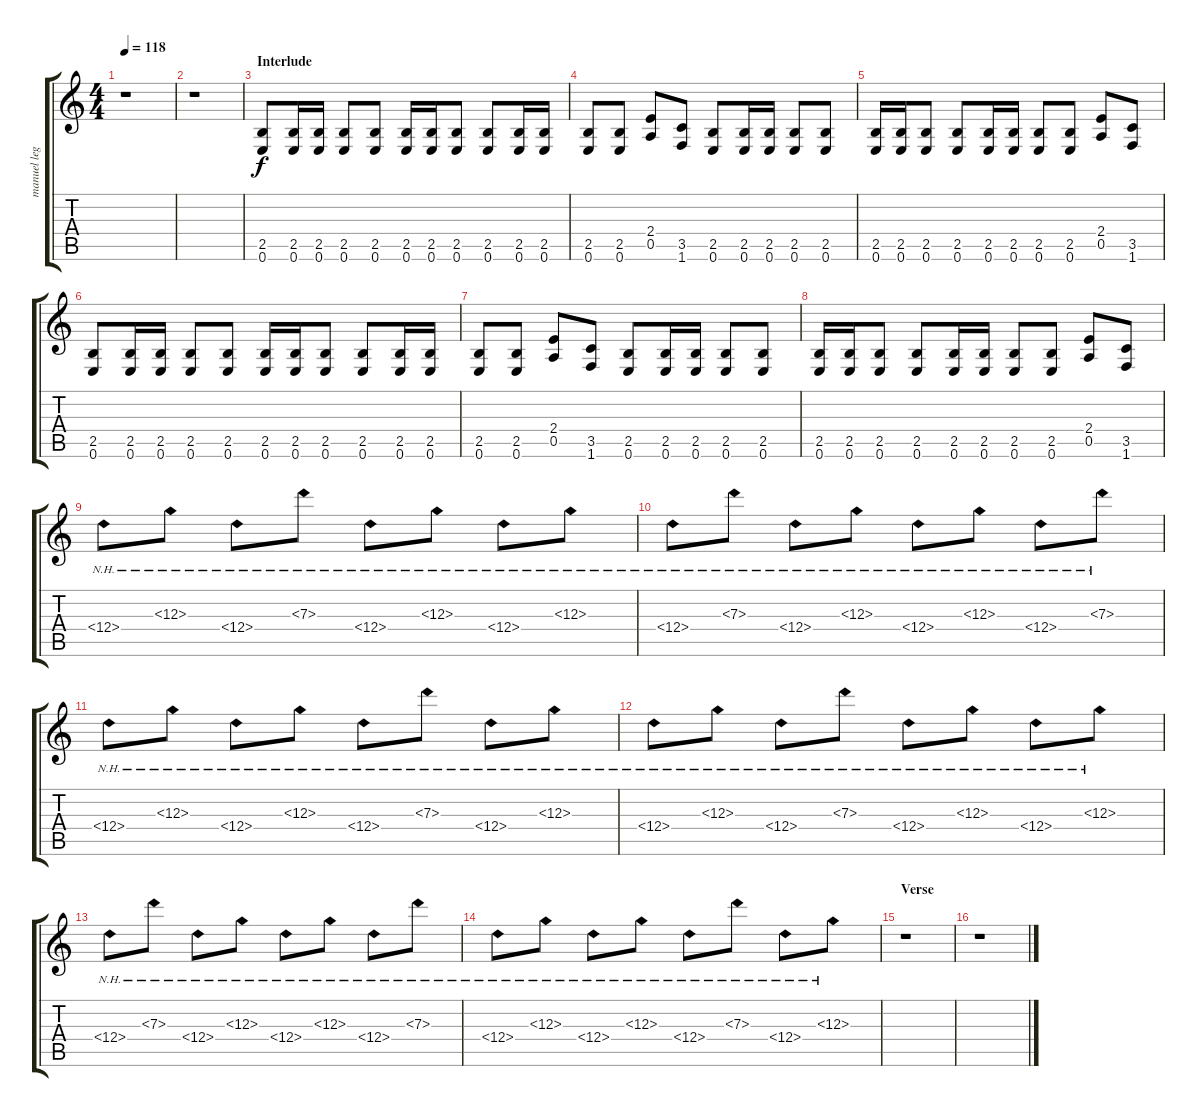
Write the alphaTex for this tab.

\track ("manuel legarda" "manuel leg") {instrument distortionguitar}
\staff {score tabs}
\tuning (E4 B3 G3 D3 A2 E2) {hide}
\ts (4 4)
\tempo 118
\clef g2
\ks c
r.1{dy f} |
r.1 |
\section ("" "Interlude")
(2.5 0.6).8 (2.5 0.6).16 (2.5 0.6).16 (2.5 0.6).8 (2.5 0.6).8 (2.5 0.6).16 (2.5 0.6).16 (2.5 0.6).8 (2.5 0.6).8 (2.5 0.6).16 (2.5 0.6).16 |
(2.5 0.6).8 (2.5 0.6).8 (2.4 0.5).8 (3.5 1.6).8 (2.5 0.6).8 (2.5 0.6).16 (2.5 0.6).16 (2.5 0.6).8 (2.5 0.6).8 |
(2.5 0.6).16 (2.5 0.6).16 (2.5 0.6).8 (2.5 0.6).8 (2.5 0.6).16 (2.5 0.6).16 (2.5 0.6).8 (2.5 0.6).8 (2.4 0.5).8 (3.5 1.6).8 |
(2.5 0.6).8 (2.5 0.6).16 (2.5 0.6).16 (2.5 0.6).8 (2.5 0.6).8 (2.5 0.6).16 (2.5 0.6).16 (2.5 0.6).8 (2.5 0.6).8 (2.5 0.6).16 (2.5 0.6).16 |
(2.5 0.6).8 (2.5 0.6).8 (2.4 0.5).8 (3.5 1.6).8 (2.5 0.6).8 (2.5 0.6).16 (2.5 0.6).16 (2.5 0.6).8 (2.5 0.6).8 |
(2.5 0.6).16 (2.5 0.6).16 (2.5 0.6).8 (2.5 0.6).8 (2.5 0.6).16 (2.5 0.6).16 (2.5 0.6).8 (2.5 0.6).8 (2.4 0.5).8 (3.5 1.6).8 |
12.4{nh}.8{instrument electricguitarclean} 12.3{nh}.8 12.4{nh}.8 7.3{nh}.8 12.4{nh}.8 12.3{nh}.8 12.4{nh}.8 12.3{nh}.8 |
12.4{nh}.8 7.3{nh}.8 12.4{nh}.8 12.3{nh}.8 12.4{nh}.8 12.3{nh}.8 12.4{nh}.8 7.3{nh}.8 |
12.4{nh}.8 12.3{nh}.8 12.4{nh}.8 12.3{nh}.8 12.4{nh}.8 7.3{nh}.8 12.4{nh}.8 12.3{nh}.8 |
12.4{nh}.8 12.3{nh}.8 12.4{nh}.8 7.3{nh}.8 12.4{nh}.8 12.3{nh}.8 12.4{nh}.8 12.3{nh}.8 |
12.4{nh}.8 7.3{nh}.8 12.4{nh}.8 12.3{nh}.8 12.4{nh}.8 12.3{nh}.8 12.4{nh}.8 7.3{nh}.8 |
12.4{nh}.8 12.3{nh}.8 12.4{nh}.8 12.3{nh}.8 12.4{nh}.8 7.3{nh}.8 12.4{nh}.8 12.3{nh}.8 |
\section ("" "Verse")
r.1{instrument distortionguitar} |
r.1
